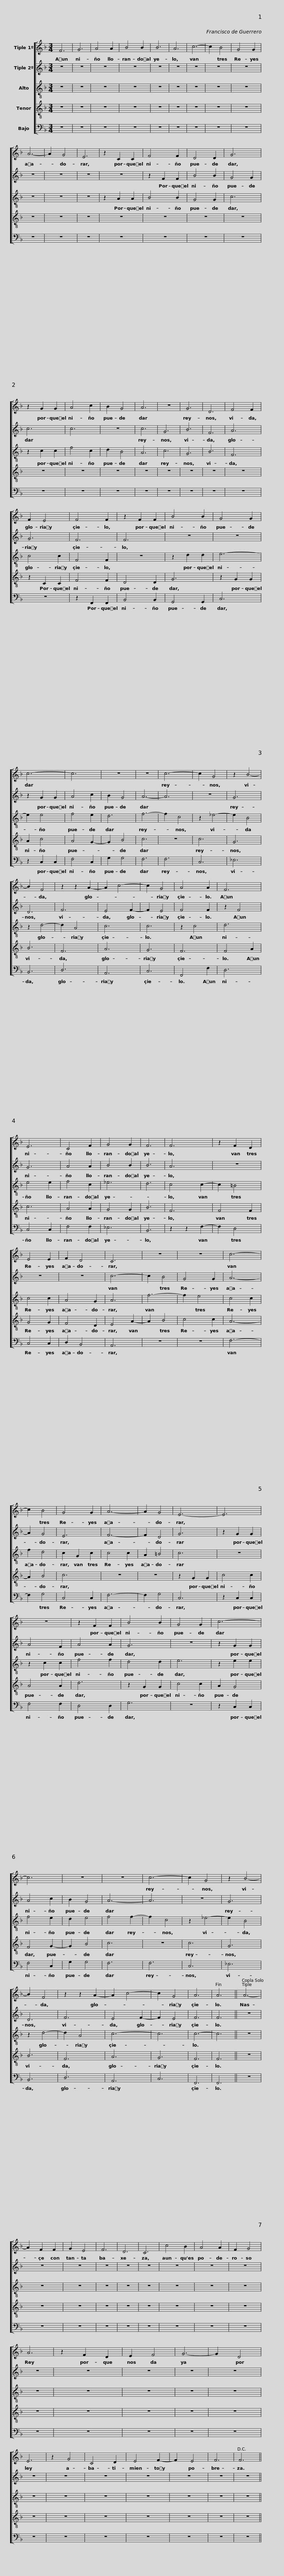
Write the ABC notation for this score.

X:1
%%score [ 1 2 3 4 5 ]
L:1/8
M:3/4
I:linebreak $
K:F
V:1 treble
V:2 treble
V:3 treble-8
V:4 treble-8
V:5 bass
V:1
 F6 | G6 | A4 A2 | B4 B2 | B6 | %5
 A6 |$ c6- | c2 B4 | G4 G2 | A6- | %10
 A2 G4 | E6 | z2 C2 C2 |$ F4 F2 | D4 D2 | %15
 G6 | z2 G2 G2 | A4 c2 | B2 G4 |$ A6 | %20
 z6 | G6 | D6 | F4 F2 | F2 E4 | %25
 F4 F2 | z2 F2 F2 |$ B4 B2 | G4 G2 | c6- | %30
 c6 | z6 | z6 | c6- |$ c2 G4 | %35
 z2 B4- | B2 F4 | z2 z2 A2- | A2 c4- | c2 G4 | %40
 A4 A2 |$ F6 | E6 | C4 F2 | G4 G2 | %45
 F6 | F6 | z2 F2 D2 |$ E4 E2 | F2 D4 | %50
 C6 | z6 | z6 | c6- | c2 B4 |$ %55
 G4 G2 | A6- | A2 G4 | E6- | E6 | %60
 z6 | z2 F2 F2 |$ B4 B2 | G4 G2 | c6- | %65
 c6 | z6 | z6 | c6- |$ c2 G4 | %70
 z2 B4- | B2 F4 | z2 z2 A2- | A2 c4- | c2 G4 | %75
 A6 | A6 ||$ A6- | A2 F2 F2 | G2 E4 | %80
 F6 | D6 | C6 | c4 B2 |$ A4 A2 | %85
 F2 G4 | A6 | z2 F2 D2 | E2 F4 | G6- | %90
 G2 D4 |$ E6 | z2 G4 | C4 D2 | E4 F2- | %95
 F2 E4 | F6 | F6 || %98
V:2
 z6 | z6 | z6 | z6 | z6 | %5
 z6 |$ z6 | z6 | z6 | z6 | %10
 z6 | z6 | z6 |$ z2 F2 F2 | B4 B2 | %15
 G4 G2 | c6 | c6 | z6 |$ c6 | %20
 G6 | B6 | F6 | A6 | G6 | %25
 F6 | F6 |$ z6 | z6 | z2 G2 G2 | %30
 A4 c2 | B2 G4 | A6- | A6 |$ z6 | %35
 G6 | D6 | F6 | E4 F2- | F2 E4 | %40
 F4 F2 |$ z2 F4 | G6 | A4 A2 | B4 B2 | %45
 B6 | A6 | z6 |$ z6 | z6 | %50
 c6- | c2 B4 | G4 G2 | A6- | A2 G4 |$ %55
 E6 | F6- | F2 D4 | G6 | z2 G2 G2 | %60
 A4 F2 | A4 A2 |$ G6 | z6 | z2 G2 G2 | %65
 A4 c2 | B2 G4 | A6- | A6 |$ z6 | %70
 G6 | D6 | F6 | E4 F2- | F2 E4 | %75
 F6 | F6 ||$ z6 | z6 | z6 | %80
 z6 | z6 | z6 | z6 |$ z6 | %85
 z6 | z6 | z6 | z6 | z6 | %90
 z6 |$ z6 | z6 | z6 | z6 | %95
 z6 | z6 | z6 || %98
V:3
 z6 | z6 | z6 | z6 | z6 | %5
 z6 |$ z6 | z6 | z6 | z6 | %10
 z6 | z6 | z2 A2 A2 |$ B4 B2 | G4 G2 | %15
 c6 | z2 c2 c2 | f4 c2 | d2 B4 |$ A6 | %20
 c6 | G6 | B6 | F6 | c4 c2 | %25
 F4 F2 | z6 |$ z2 d2 d2 | e6- | e2 e4 | %30
 f4 e2 | d6 | f6- | f2 c4 |$ z2 _e4- | %35
 e2 B4 | z2 d4- | d2 A4 | c6 | c6 | %40
 z2 c4 |$ d6 | e4 e2 | f4 c2 | _e6 | %45
 d6 | c4 c2- | c2 =B4 |$ c4 c2 | A4 G2 | %50
 A6 | f6- | f2 e4 | c4 c2 | f2 d4 |$ %55
 c2 G2 c2 | c4 c2 | A2 =B4 | c6 | z6 | %60
 z2 c2 c2 | f4 f2 |$ d4 d2 | e6 | z2 e2 e2 | %65
 f4 e2 | d2 e4 | f4 f2- | f2 c4 |$ z2 _e4- | %70
 e2 B4 | z2 d4- | d2 A4 | c6- | c6 | %75
 c6- | c6 ||$ z6 | z6 | z6 | %80
 z6 | z6 | z6 | z6 |$ z6 | %85
 z6 | z6 | z6 | z6 | z6 | %90
 z6 |$ z6 | z6 | z6 | z6 | %95
 z6 | z6 | z6 || %98
V:4
 z6 | z6 | z6 | z6 | z6 | %5
 z6 |$ z6 | z6 | z6 | z6 | %10
 z6 | z6 | z6 |$ z6 | z6 | %15
 z6 | z6 | z6 | z6 |$ z6 | %20
 z6 | z6 | z6 | z6 | z2 C2 C2 | %25
 F4 F2 | D4 D2 |$ G6 | z2 G2 G2 | A2 c4 | %30
 A4 G2- | G2 B4 | c6 | z6 |$ c6 | %35
 G6 | B6 | F6 | A6 | G6 | %40
 F6 |$ F4 A2 | c6 | A4 A2 | G4 G2 | %45
 B6 | F6 | F4 F2 |$ G4 G2 | F4 D2 | %50
 E4 A2- | A2 B4 | c4 c2 | A6- | A2 B4 |$ %55
 c6 | z6 | z6 | z2 G2 G2 | c4 c2 | %60
 A4 A2 | d6 |$ z2 G2 G2 | c4 c2 | A2 G4 | %65
 F4 G2- | G2 B4 | c6 | z6 |$ c6 | %70
 G6 | B6 | F6 | A6 | G6 | %75
 F6 | F6 ||$ z6 | z6 | z6 | %80
 z6 | z6 | z6 | z6 |$ z6 | %85
 z6 | z6 | z6 | z6 | z6 | %90
 z6 |$ z6 | z6 | z6 | z6 | %95
 z6 | z6 | z6 || %98
V:5
 z6 | z6 | z6 | z6 | z6 | %5
 z6 |$ z6 | z6 | z6 | z6 | %10
 z6 | z6 | z6 |$ z6 | z6 | %15
 z6 | z6 | z6 | z6 |$ z6 | %20
 z6 | z6 | z6 | z6 | z6 | %25
 z2 F,,2 F,,2 | B,,4 B,,2 |$ G,,4 G,,2 | C,6 | z2 C,2 C,2 | %30
 F,4 C,2 | G,2 G,4 | F,6 | F,6 |$ C,6 | %35
 _E,6 | B,,6 | D,6 | A,,6 | C,6 | %40
 F,,4 F,2 |$ D,6 | C,4 C,2 | F,4 F,2 | _E,6 | %45
 B,,6 | z2 z2 F,2- | F,2 D,4 |$ C,4 C,2 | D,2 B,,4 | %50
 A,,6 | z6 | z6 | F,6- | F,2 G,4 |$ %55
 C,4 C,2 | F,6- | F,2 G,4 | C,6 | z2 C,2 C,2 | %60
 F,4 F,2 | D,4 D,2 |$ G,6 | z6 | z2 C,2 C,2 | %65
 F,4 C,2 | G,2 G,4 | F,6 | F,6 |$ C,6 | %70
 _E,6 | B,,6 | D,6 | A,,6 | C,6 | %75
 F,,6 | F,,6 ||$ z6 | z6 | z6 | %80
 z6 | z6 | z6 | z6 |$ z6 | %85
 z6 | z6 | z6 | z6 | z6 | %90
 z6 |$ z6 | z6 | z6 | z6 | %95
 z6 | z6 | z6 || %98
